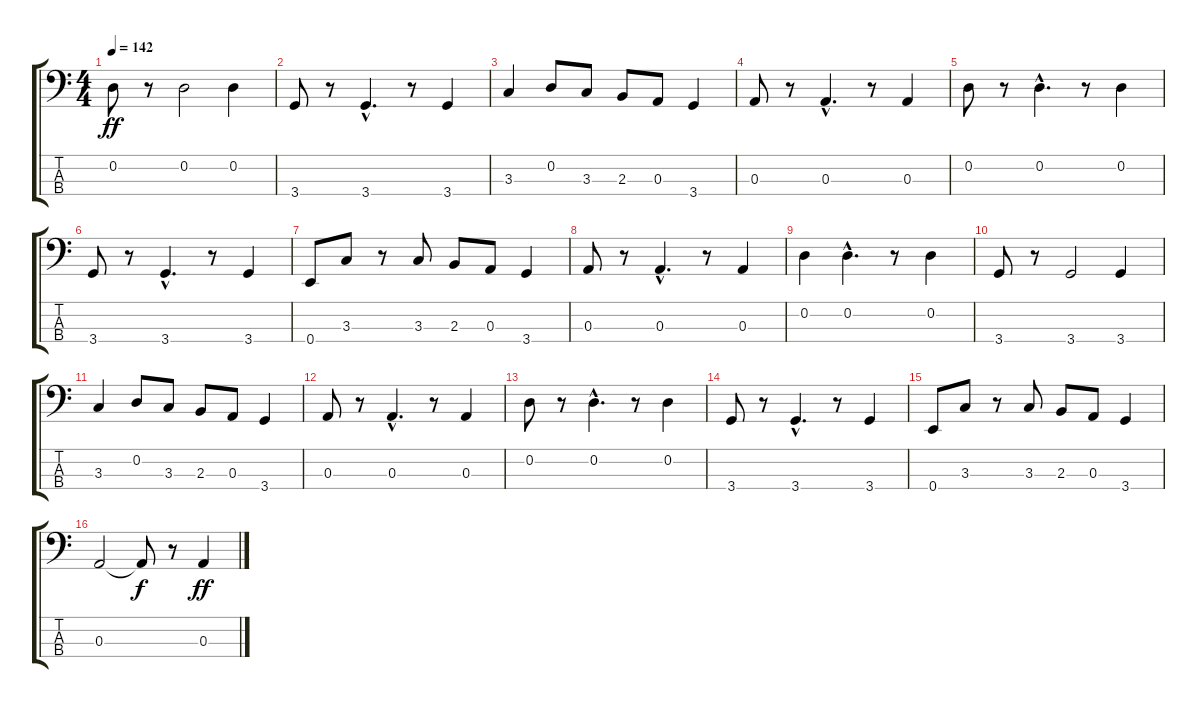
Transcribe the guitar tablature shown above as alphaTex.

\track "" {instrument electricbassfinger}
\staff {score tabs}
\tuning (G2 D2 A1 E1) {hide}
\ts (4 4)
\tempo 142
\clef f4
\ks c
0.2.8{dy ff} r.8 0.2.2 0.2.4 |
3.4.8 r.8 3.4{hac}.4{d} r.8 3.4.4 |
3.3.4 0.2.8 3.3.8 2.3.8 0.3.8 3.4.4 |
0.3.8 r.8 0.3{hac}.4{d} r.8 0.3.4 |
0.2.8 r.8 0.2{hac}.4{d} r.8 0.2.4 |
3.4.8 r.8 3.4{hac}.4{d} r.8 3.4.4 |
0.4.8 3.3.8 r.8 3.3.8 2.3.8 0.3.8 3.4.4 |
0.3.8 r.8 0.3{hac}.4{d} r.8 0.3.4 |
0.2.4 0.2{hac}.4{d} r.8 0.2.4 |
3.4.8 r.8 3.4.2 3.4.4 |
3.3.4 0.2.8 3.3.8 2.3.8 0.3.8 3.4.4 |
0.3.8 r.8 0.3{hac}.4{d} r.8 0.3.4 |
0.2.8 r.8 0.2{hac}.4{d} r.8 0.2.4 |
3.4.8 r.8 3.4{hac}.4{d} r.8 3.4.4 |
0.4.8 3.3.8 r.8 3.3.8 2.3.8 0.3.8 3.4.4 |
0.3.2 0.3{t}.8{dy f} r.8 0.3.4{dy ff}
